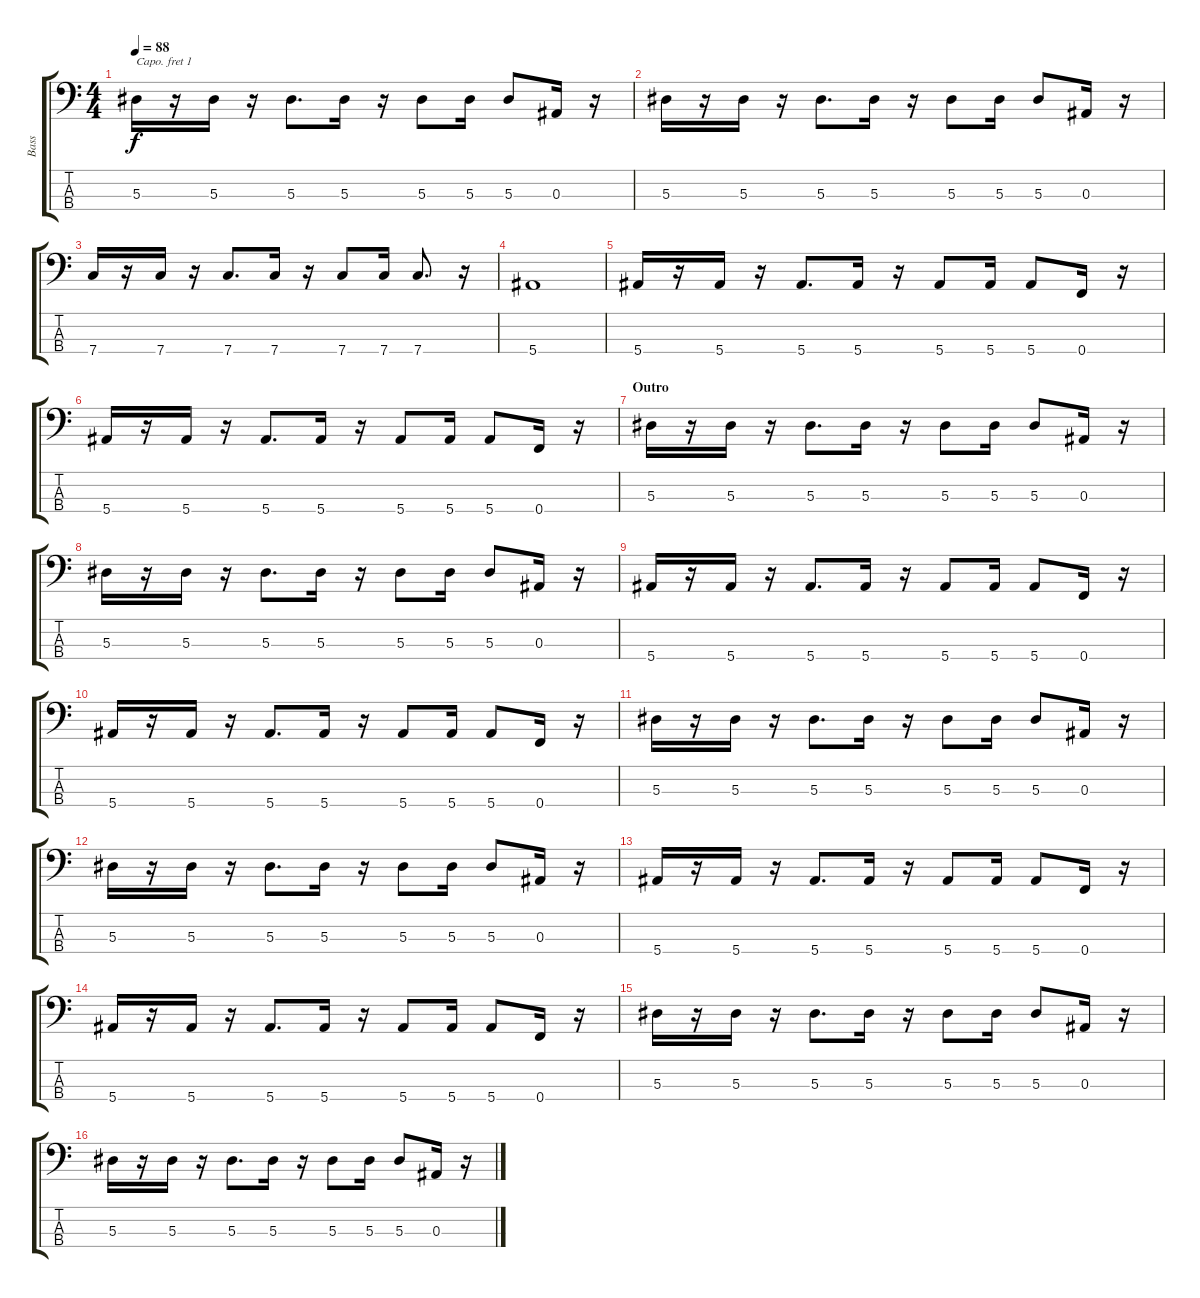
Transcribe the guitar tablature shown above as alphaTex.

\track ("Bass" "Bass") {instrument electricbassfinger}
\staff {score tabs}
\capo 1
\tuning (G2 D2 A1 E1) {hide}
\ts (4 4)
\tempo 88
\clef f4
\ks c
5.3.16{dy f} r.16 5.3.16 r.16 5.3.8{d} 5.3.16 r.16 5.3.8 5.3.16 5.3.8 0.3.16 r.16 |
5.3.16 r.16 5.3.16 r.16 5.3.8{d} 5.3.16 r.16 5.3.8 5.3.16 5.3.8 0.3.16 r.16 |
7.4.16 r.16 7.4.16 r.16 7.4.8{d} 7.4.16 r.16 7.4.8 7.4.16 7.4.8{d} r.16 |
5.4.1 |
5.4.16 r.16 5.4.16 r.16 5.4.8{d} 5.4.16 r.16 5.4.8 5.4.16 5.4.8 0.4.16 r.16 |
5.4.16 r.16 5.4.16 r.16 5.4.8{d} 5.4.16 r.16 5.4.8 5.4.16 5.4.8 0.4.16 r.16 |
\section ("" "Outro")
5.3.16 r.16 5.3.16 r.16 5.3.8{d} 5.3.16 r.16 5.3.8 5.3.16 5.3.8 0.3.16 r.16 |
5.3.16 r.16 5.3.16 r.16 5.3.8{d} 5.3.16 r.16 5.3.8 5.3.16 5.3.8 0.3.16 r.16 |
5.4.16 r.16 5.4.16 r.16 5.4.8{d} 5.4.16 r.16 5.4.8 5.4.16 5.4.8 0.4.16 r.16 |
5.4.16 r.16 5.4.16 r.16 5.4.8{d} 5.4.16 r.16 5.4.8 5.4.16 5.4.8 0.4.16 r.16 |
5.3.16 r.16 5.3.16 r.16 5.3.8{d} 5.3.16 r.16 5.3.8 5.3.16 5.3.8 0.3.16 r.16 |
5.3.16 r.16 5.3.16 r.16 5.3.8{d} 5.3.16 r.16 5.3.8 5.3.16 5.3.8 0.3.16 r.16 |
5.4.16{volume 11} r.16 5.4.16 r.16 5.4.8{d} 5.4.16 r.16 5.4.8 5.4.16 5.4.8 0.4.16 r.16 |
5.4.16 r.16 5.4.16 r.16 5.4.8{d} 5.4.16 r.16 5.4.8 5.4.16 5.4.8 0.4.16 r.16 |
5.3.16{volume 7} r.16 5.3.16 r.16 5.3.8{d} 5.3.16 r.16 5.3.8 5.3.16 5.3.8 0.3.16 r.16 |
5.3.16 r.16 5.3.16 r.16 5.3.8{d} 5.3.16 r.16 5.3.8 5.3.16 5.3.8 0.3.16 r.16
